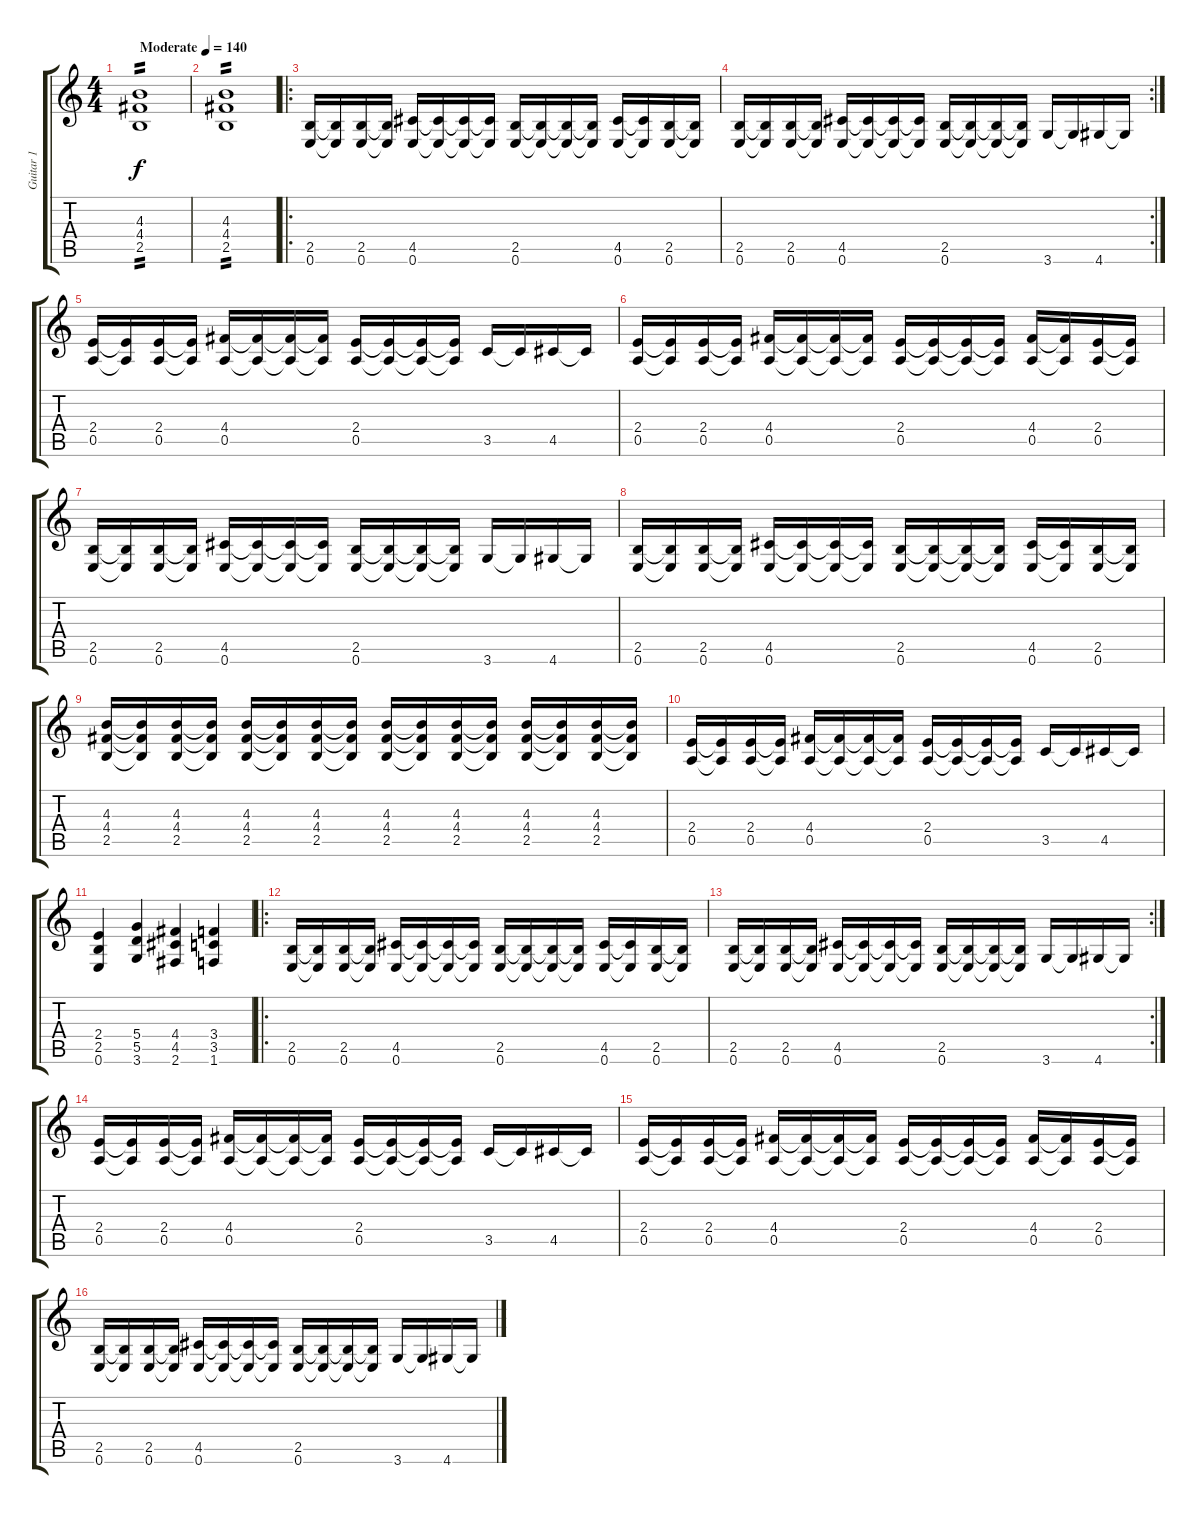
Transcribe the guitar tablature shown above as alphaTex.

\track ("Guitar 1" "Guitar 1") {instrument overdrivenguitar}
\staff {score tabs}
\tuning (E4 B3 G3 D3 A2 E2) {hide}
\ts (4 4)
\tempo (140 "Moderate")
\clef g2
\ks c
(4.3 4.4 2.5).1{tp 2 dy f instrument overdrivenguitar} |
(4.3 4.4 2.5).1{tp 2} |
\ro
(2.5 0.6).16 (2.5{t} 0.6{t}).16 (2.5 0.6).16 (2.5{t} 0.6{t}).16 (4.5 0.6).16 (4.5{t} 0.6{t}).16 (4.5{t} 0.6{t}).16 (4.5{t} 0.6{t}).16 (2.5 0.6).16 (2.5{t} 0.6{t}).16 (2.5{t} 0.6{t}).16 (2.5{t} 0.6{t}).16 (4.5 0.6).16 (4.5{t} 0.6{t}).16 (2.5 0.6).16 (2.5{t} 0.6{t}).16 |
\rc 2
(2.5 0.6).16 (2.5{t} 0.6{t}).16 (2.5 0.6).16 (2.5{t} 0.6{t}).16 (4.5 0.6).16 (4.5{t} 0.6{t}).16 (4.5{t} 0.6{t}).16 (4.5{t} 0.6{t}).16 (2.5 0.6).16 (2.5{t} 0.6{t}).16 (2.5{t} 0.6{t}).16 (2.5{t} 0.6{t}).16 3.6.16 3.6{t}.16 4.6.16 4.6{t}.16 |
(2.4 0.5).16 (2.4{t} 0.5{t}).16 (2.4 0.5).16 (2.4{t} 0.5{t}).16 (4.4 0.5).16 (4.4{t} 0.5{t}).16 (4.4{t} 0.5{t}).16 (4.4{t} 0.5{t}).16 (2.4 0.5).16 (2.4{t} 0.5{t}).16 (2.4{t} 0.5{t}).16 (2.4{t} 0.5{t}).16 3.5.16 3.5{t}.16 4.5.16 4.5{t}.16 |
(2.4 0.5).16 (2.4{t} 0.5{t}).16 (2.4 0.5).16 (2.4{t} 0.5{t}).16 (4.4 0.5).16 (4.4{t} 0.5{t}).16 (4.4{t} 0.5{t}).16 (4.4{t} 0.5{t}).16 (2.4 0.5).16 (2.4{t} 0.5{t}).16 (2.4{t} 0.5{t}).16 (2.4{t} 0.5{t}).16 (4.4 0.5).16 (4.4{t} 0.5{t}).16 (2.4 0.5).16 (2.4{t} 0.5{t}).16 |
(2.5 0.6).16 (2.5{t} 0.6{t}).16 (2.5 0.6).16 (2.5{t} 0.6{t}).16 (4.5 0.6).16 (4.5{t} 0.6{t}).16 (4.5{t} 0.6{t}).16 (4.5{t} 0.6{t}).16 (2.5 0.6).16 (2.5{t} 0.6{t}).16 (2.5{t} 0.6{t}).16 (2.5{t} 0.6{t}).16 3.6.16 3.6{t}.16 4.6.16 4.6{t}.16 |
(2.5 0.6).16 (2.5{t} 0.6{t}).16 (2.5 0.6).16 (2.5{t} 0.6{t}).16 (4.5 0.6).16 (4.5{t} 0.6{t}).16 (4.5{t} 0.6{t}).16 (4.5{t} 0.6{t}).16 (2.5 0.6).16 (2.5{t} 0.6{t}).16 (2.5{t} 0.6{t}).16 (2.5{t} 0.6{t}).16 (4.5 0.6).16 (4.5{t} 0.6{t}).16 (2.5 0.6).16 (2.5{t} 0.6{t}).16 |
(4.3 4.4 2.5).16 (4.3{t} 4.4{t} 2.5{t}).16 (4.3 4.4 2.5).16 (4.3{t} 4.4{t} 2.5{t}).16 (4.3 4.4 2.5).16 (4.3{t} 4.4{t} 2.5{t}).16 (4.3 4.4 2.5).16 (4.3{t} 4.4{t} 2.5{t}).16 (4.3 4.4 2.5).16 (4.3{t} 4.4{t} 2.5{t}).16 (4.3 4.4 2.5).16 (4.3{t} 4.4{t} 2.5{t}).16 (4.3 4.4 2.5).16 (4.3{t} 4.4{t} 2.5{t}).16 (4.3 4.4 2.5).16 (4.3{t} 4.4{t} 2.5{t}).16 |
(2.4 0.5).16 (2.4{t} 0.5{t}).16 (2.4 0.5).16 (2.4{t} 0.5{t}).16 (4.4 0.5).16 (4.4{t} 0.5{t}).16 (4.4{t} 0.5{t}).16 (4.4{t} 0.5{t}).16 (2.4 0.5).16 (2.4{t} 0.5{t}).16 (2.4{t} 0.5{t}).16 (2.4{t} 0.5{t}).16 3.5.16 3.5{t}.16 4.5.16 4.5{t}.16 |
(2.4 2.5 0.6).4 (5.4 5.5 3.6).4 (4.4 4.5 2.6).4 (3.4 3.5 1.6).4 |
\ro
(2.5 0.6).16 (2.5{t} 0.6{t}).16 (2.5 0.6).16 (2.5{t} 0.6{t}).16 (4.5 0.6).16 (4.5{t} 0.6{t}).16 (4.5{t} 0.6{t}).16 (4.5{t} 0.6{t}).16 (2.5 0.6).16 (2.5{t} 0.6{t}).16 (2.5{t} 0.6{t}).16 (2.5{t} 0.6{t}).16 (4.5 0.6).16 (4.5{t} 0.6{t}).16 (2.5 0.6).16 (2.5{t} 0.6{t}).16 |
\rc 2
(2.5 0.6).16 (2.5{t} 0.6{t}).16 (2.5 0.6).16 (2.5{t} 0.6{t}).16 (4.5 0.6).16 (4.5{t} 0.6{t}).16 (4.5{t} 0.6{t}).16 (4.5{t} 0.6{t}).16 (2.5 0.6).16 (2.5{t} 0.6{t}).16 (2.5{t} 0.6{t}).16 (2.5{t} 0.6{t}).16 3.6.16 3.6{t}.16 4.6.16 4.6{t}.16 |
(2.4 0.5).16 (2.4{t} 0.5{t}).16 (2.4 0.5).16 (2.4{t} 0.5{t}).16 (4.4 0.5).16 (4.4{t} 0.5{t}).16 (4.4{t} 0.5{t}).16 (4.4{t} 0.5{t}).16 (2.4 0.5).16 (2.4{t} 0.5{t}).16 (2.4{t} 0.5{t}).16 (2.4{t} 0.5{t}).16 3.5.16 3.5{t}.16 4.5.16 4.5{t}.16 |
(2.4 0.5).16 (2.4{t} 0.5{t}).16 (2.4 0.5).16 (2.4{t} 0.5{t}).16 (4.4 0.5).16 (4.4{t} 0.5{t}).16 (4.4{t} 0.5{t}).16 (4.4{t} 0.5{t}).16 (2.4 0.5).16 (2.4{t} 0.5{t}).16 (2.4{t} 0.5{t}).16 (2.4{t} 0.5{t}).16 (4.4 0.5).16 (4.4{t} 0.5{t}).16 (2.4 0.5).16 (2.4{t} 0.5{t}).16 |
(2.5 0.6).16 (2.5{t} 0.6{t}).16 (2.5 0.6).16 (2.5{t} 0.6{t}).16 (4.5 0.6).16 (4.5{t} 0.6{t}).16 (4.5{t} 0.6{t}).16 (4.5{t} 0.6{t}).16 (2.5 0.6).16 (2.5{t} 0.6{t}).16 (2.5{t} 0.6{t}).16 (2.5{t} 0.6{t}).16 3.6.16 3.6{t}.16 4.6.16 4.6{t}.16
